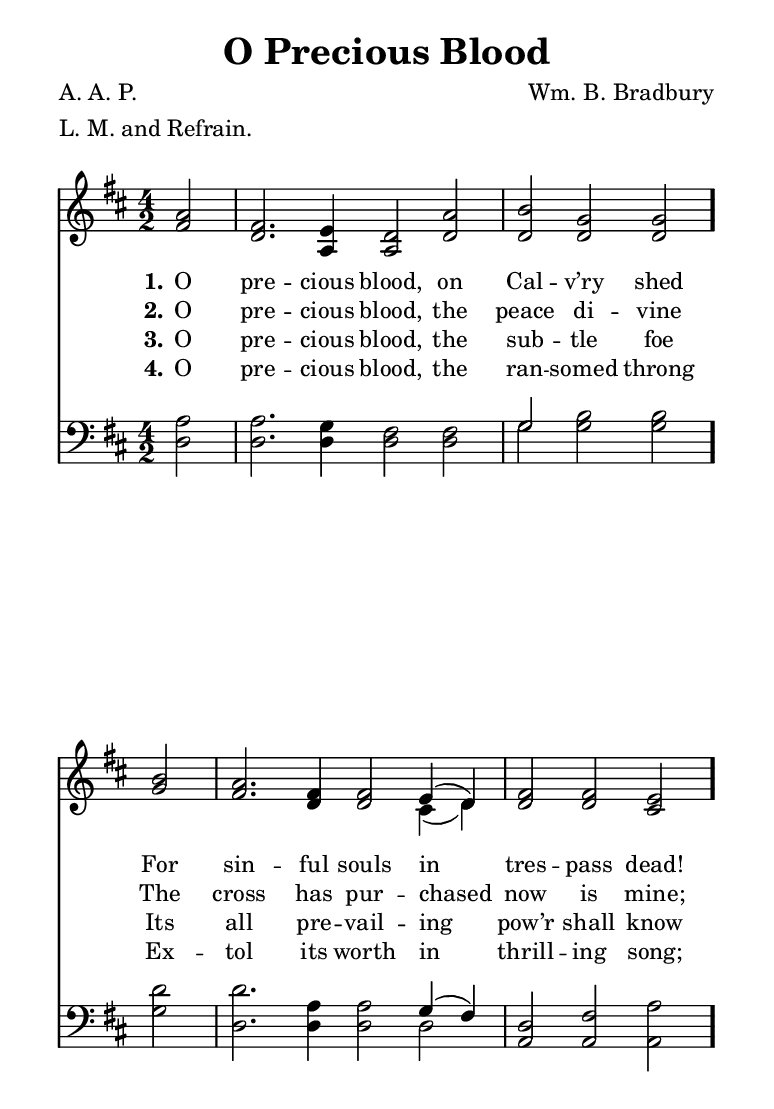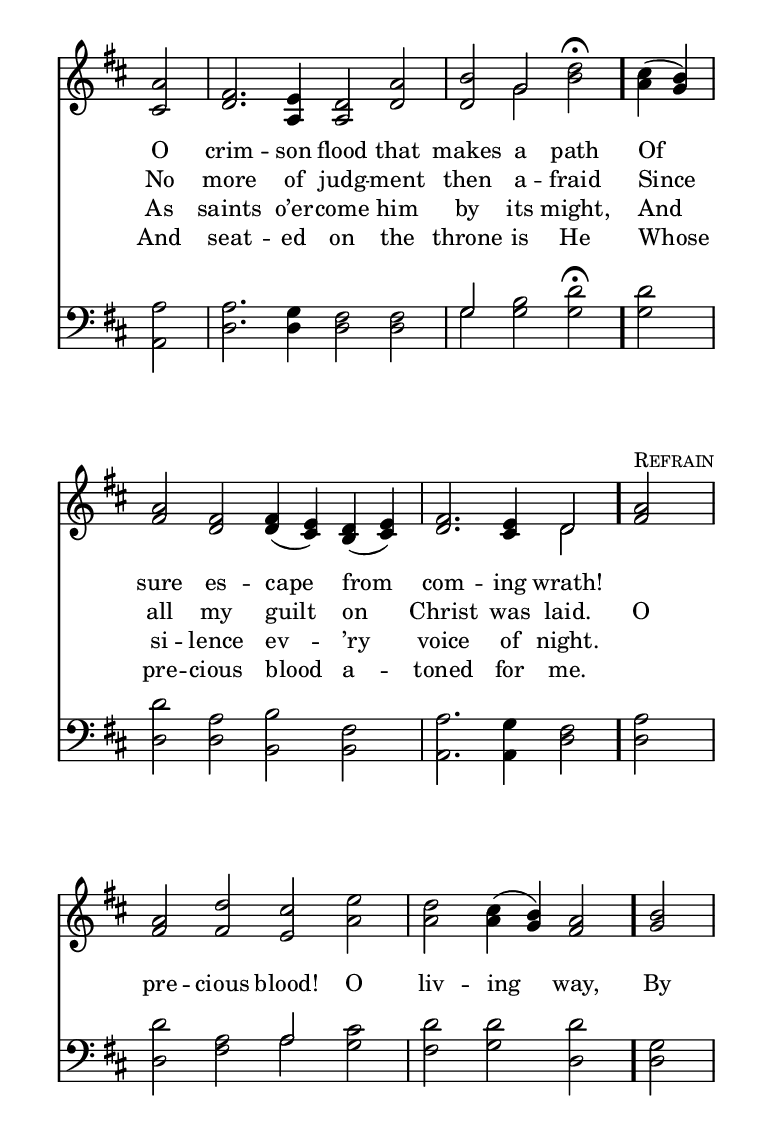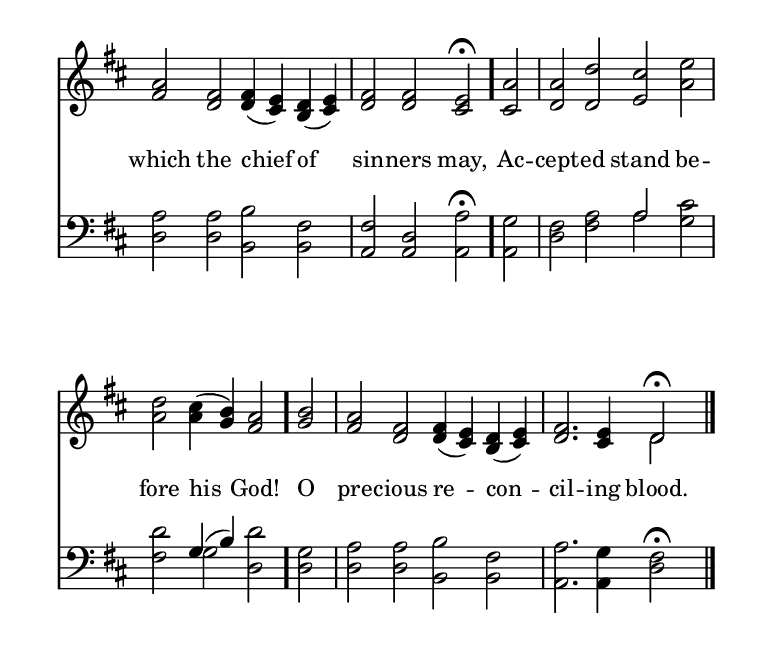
\include "common/global.ily"
\paper {
  \include "common/paper.ily"
  %ragged-bottom = ##t
  %ragged-last-bottom = ##t
  %systems-per-page = ##f
  %page-count = ##f
}

\header{
  hymnnumber = "108"
  title = "O Precious Blood"
  tunename = "He Leadeth Me"
  meter = "L. M. and Refrain."
  poet = "A. A. P."
  composer = "Wm. B. Bradbury"
  %copyright = ""
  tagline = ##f
}

% for fermata in MIDI
ta = { \tempo 2=80 }
tb = { \tempo 2=40 }

patternAA = { \ta c2 | c2. c4 c2 c2 | c2 c2 c2 }
patternAB = { \ta c2 | c2. c4 c2 c2 | c2 c2 \tb c2 }

patternBA = { \ta c2 | c2. c4 c2 c4( c4) | c2 c2 c2 }
patternBB = { \ta c2 | c2. c4 c2 c2      | c2 c2 c2 }

patternCA = { \ta c4( c4) | c2 c2 c4( c4) c4( c4) | c2. c4 c2 }
patternCB = { \ta c2      | c2 c2 c2      c2      | c2. c4 c2 }
patternCC = { \ta c2      | c2 c2 c4( c4) c4( c4) | c2. c4 \tb c2 }

patternDA = { \ta c2 | c2 c2 c2 c2 | c2 c4( c4) c2 }
patternDB = { c2 }

patternEA = { \ta c2 | c2 c2 c4( c4) c4( c4) | c2 c2 \tb c2 }

global = {
  \include "common/overrides.ily"
  \override Staff.TimeSignature.style = #'numbered
  \time 4/2 % says 3/2 in the original, but this is inconsistent with the music
  \override Score.MetronomeMark.transparent = ##t % hide all fermata changes too
  \ta
  \key d \major
  \partial 2
  \autoBeamOff
}

notesSoprano = {
\global
\relative c'' {

  \changePitch \patternAA { a | fis e d a' | b g g }
  \changePitch \patternBA { b | a fis fis e( d) | fis fis e }
  \changePitch \patternAB { a | fis e d a' | b g d' \fermata }
  \changePitch \patternCA { cis( b) | a fis fis( e) d( e) | fis e d }

  << s^\markup { \small \caps "Refrain" }
  \changePitch \patternDA { a' | a d cis e | d cis( b) a } >>
  \changePitch \patternEA { b | a fis fis( e) d( e) | fis fis e \fermata }
  \changePitch \patternDA { a | a d cis e | d cis( b) a }
  \changePitch \patternCC { b | a fis fis( e) d( e) | fis e d \fermata }

  \bar "|."

}
}

notesAlto = {
\global
\relative e' {

  \changePitch \patternAA { fis | d a a d | d d d }
  \changePitch \patternBA { g | fis d d cis( d) | d d cis }
  \changePitch \patternAA { cis | d a a d | d g b }
  \changePitch \patternCA { a( g) | fis d d( cis) b( cis) | d cis d }

  \changePitch \patternDA { fis | fis fis e a | a a( g) fis }
  \changePitch \patternEA { g | fis d d( cis) b( cis) d d cis }
  \changePitch \patternDA { cis | d d e a | a a( g) fis }
  \changePitch \patternCC { g | fis d d( cis) b( cis) | d cis d }

}
}

notesTenor = {
\global
\relative a {

  \changePitch \patternAA { a | a g fis fis | g b b }
  \changePitch \patternBA { d | d a a g( fis) | d fis a }
  \changePitch \patternAA { a | a g fis fis | g b d }
  \changePitch \patternCB { d | d a b fis | a g fis }

  \changePitch \patternDB { a | d a a cis | d d d }
  \changePitch \patternDB { g, | a a b fis | fis d a' }
  \changePitch \patternDA { g | fis a a cis | d g,( b) d }
  \changePitch \patternCB { g, a a b fis | a g fis }

}
}

notesBass = {
\global
\relative f {

  \changePitch \patternAA { d | d d d d | g g g }
  \changePitch \patternBB { g | d d d d | a a a }
  \changePitch \patternAA { a | d d d d | g g g \fermata }
  \changePitch \patternCB { g | d d b b | a a d }

  \changePitch \patternDB { d | d fis a g | fis g d }
  \changePitch \patternDB { d | d d b b | a a a \fermata }
  \changePitch \patternDB { a | d fis a g | fis g d }
  \changePitch \patternCB { d | d d b b | a a d \fermata }

}
}

Refrain = \lyricmode {

O pre -- cious blood! O liv -- ing way, \bar "."
By which the chief of sin -- ners may, \bar "."
Ac -- cept -- ed stand be -- fore his God! \bar "."
O pre -- cious re -- con -- cil -- ing blood. \bar "."

}

wordsA = \lyricmode {
\set stanza = "1."

O pre -- cious blood, on Cal -- v’ry shed \bar "."
For sin -- ful souls in tres -- pass dead! \bar "."
O crim -- son flood that makes a path \bar "."
Of sure es -- cape from com -- ing wrath! \bar "."

}

wordsB = \lyricmode {
\set stanza = "2."

O pre -- cious blood, the peace di -- vine
The cross has pur -- chased now is mine;
No more of judg -- ment then a -- fraid
Since all my guilt on Christ was laid.

\Refrain

}

wordsC = \lyricmode {
\set stanza = "3."

O pre -- cious blood, the sub -- tle foe
Its all pre -- vail -- ing pow’r shall know
As saints o’er -- come him by its might,
And si -- lence ev -- ’ry voice of night.

}

wordsD = \lyricmode {
\set stanza = "4."

O pre -- cious blood, the ran -- somed throng
Ex -- tol its worth in thrill -- ing song;
And seat -- ed on the throne is He
Whose pre -- cious blood a -- toned for me.

}

\score {
  \context ChoirStaff <<
    \context Staff = upper <<
      \set ChoirStaff.systemStartDelimiter = #'SystemStartBar
      \partcombine #'(2 . 9) \notesSoprano \notesAlto
      \context NullVoice = sopranos { \voiceOne << \notesSoprano >> }
      \context NullVoice = altos { \voiceTwo << \notesAlto >> }
      \context Lyrics = one   \lyricsto sopranos \wordsA
      \context Lyrics = two   \lyricsto sopranos \wordsB
      \context Lyrics = three \lyricsto sopranos \wordsC
      \context Lyrics = four  \lyricsto sopranos \wordsD
      %\context Lyrics = five  \lyricsto sopranos \wordsE
    >>
    \context Staff = men <<
      \clef bass
      \partcombine #'(2 . 9) \notesTenor \notesBass
      \context NullVoice = tenors { \voiceOne << \notesTenor >> }
      \context NullVoice = basses { \voiceTwo << \notesBass >> }
    >>
  >>
  \layout {
    \include "common/layout.ily"
  }
  \midi{
    \include "common/midi.ily"
  }
}

\version "2.19.49"  % necessary for upgrading to future LilyPond versions.

% vi:set et ts=2 sw=2 ai nocindent syntax=lilypond:
